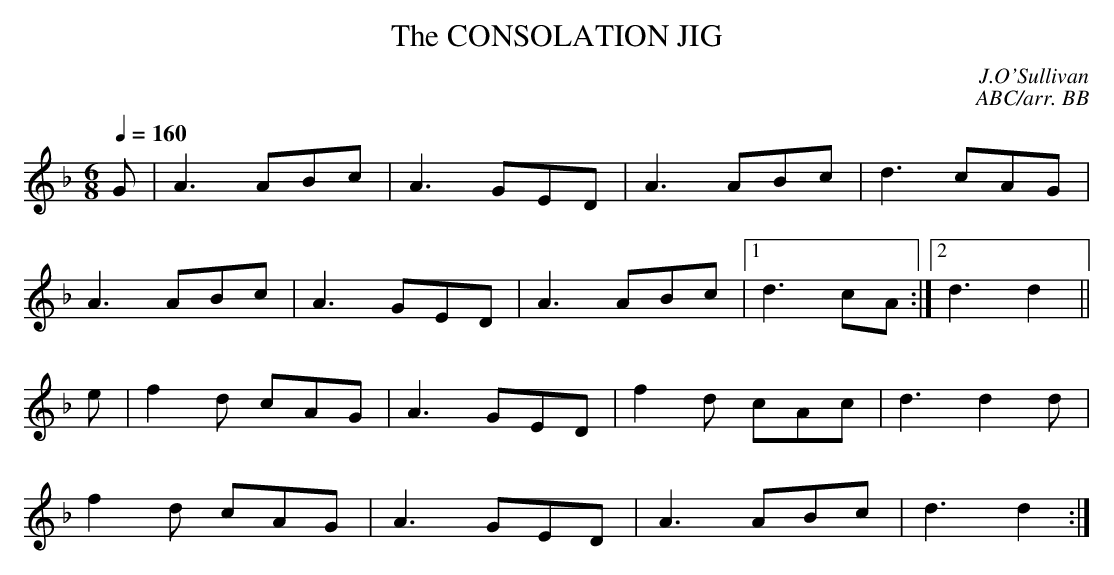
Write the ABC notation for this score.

X:1
T:CONSOLATION JIG, The
C:J.O'Sullivan
C:ABC/arr. BB
Q:1/4=160
M:6/8
L:1/8
K:Dm
G|A3 ABc|A3 GED|A3 ABc|d3 cAG|
A3 ABc|A3 GED|A3 ABc|1 d3 cA:|2 d3 d2||
e|f2 d cAG|A3 GED|f2 d cAc|d3 d2 d|
f2 d cAG|A3 GED|A3 ABc|d3 d2:|
